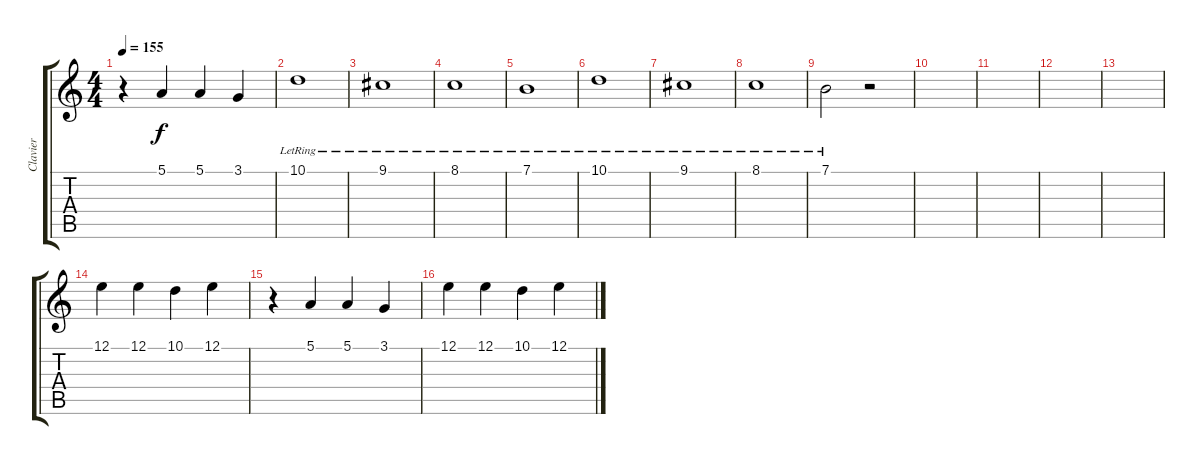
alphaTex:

\track ("Clavier" "Clavier") {instrument stringensemble1}
\staff {score tabs}
\tuning (E4 B3 G3 D3 A2 E2) {hide}
\ts (4 4)
\tempo 155
\clef g2
\ks c
r.4{dy f} 5.1.4 5.1.4 3.1.4 |
10.1{lr}.1 |
9.1{lr}.1 |
8.1{lr}.1 |
7.1{lr}.1 |
10.1{lr}.1 |
9.1{lr}.1 |
8.1{lr}.1 |
7.1{lr}.2 r.2 |
|
|
|
|
12.1.4 12.1.4 10.1.4 12.1.4 |
r.4 5.1.4 5.1.4 3.1.4 |
12.1.4 12.1.4 10.1.4 12.1.4
